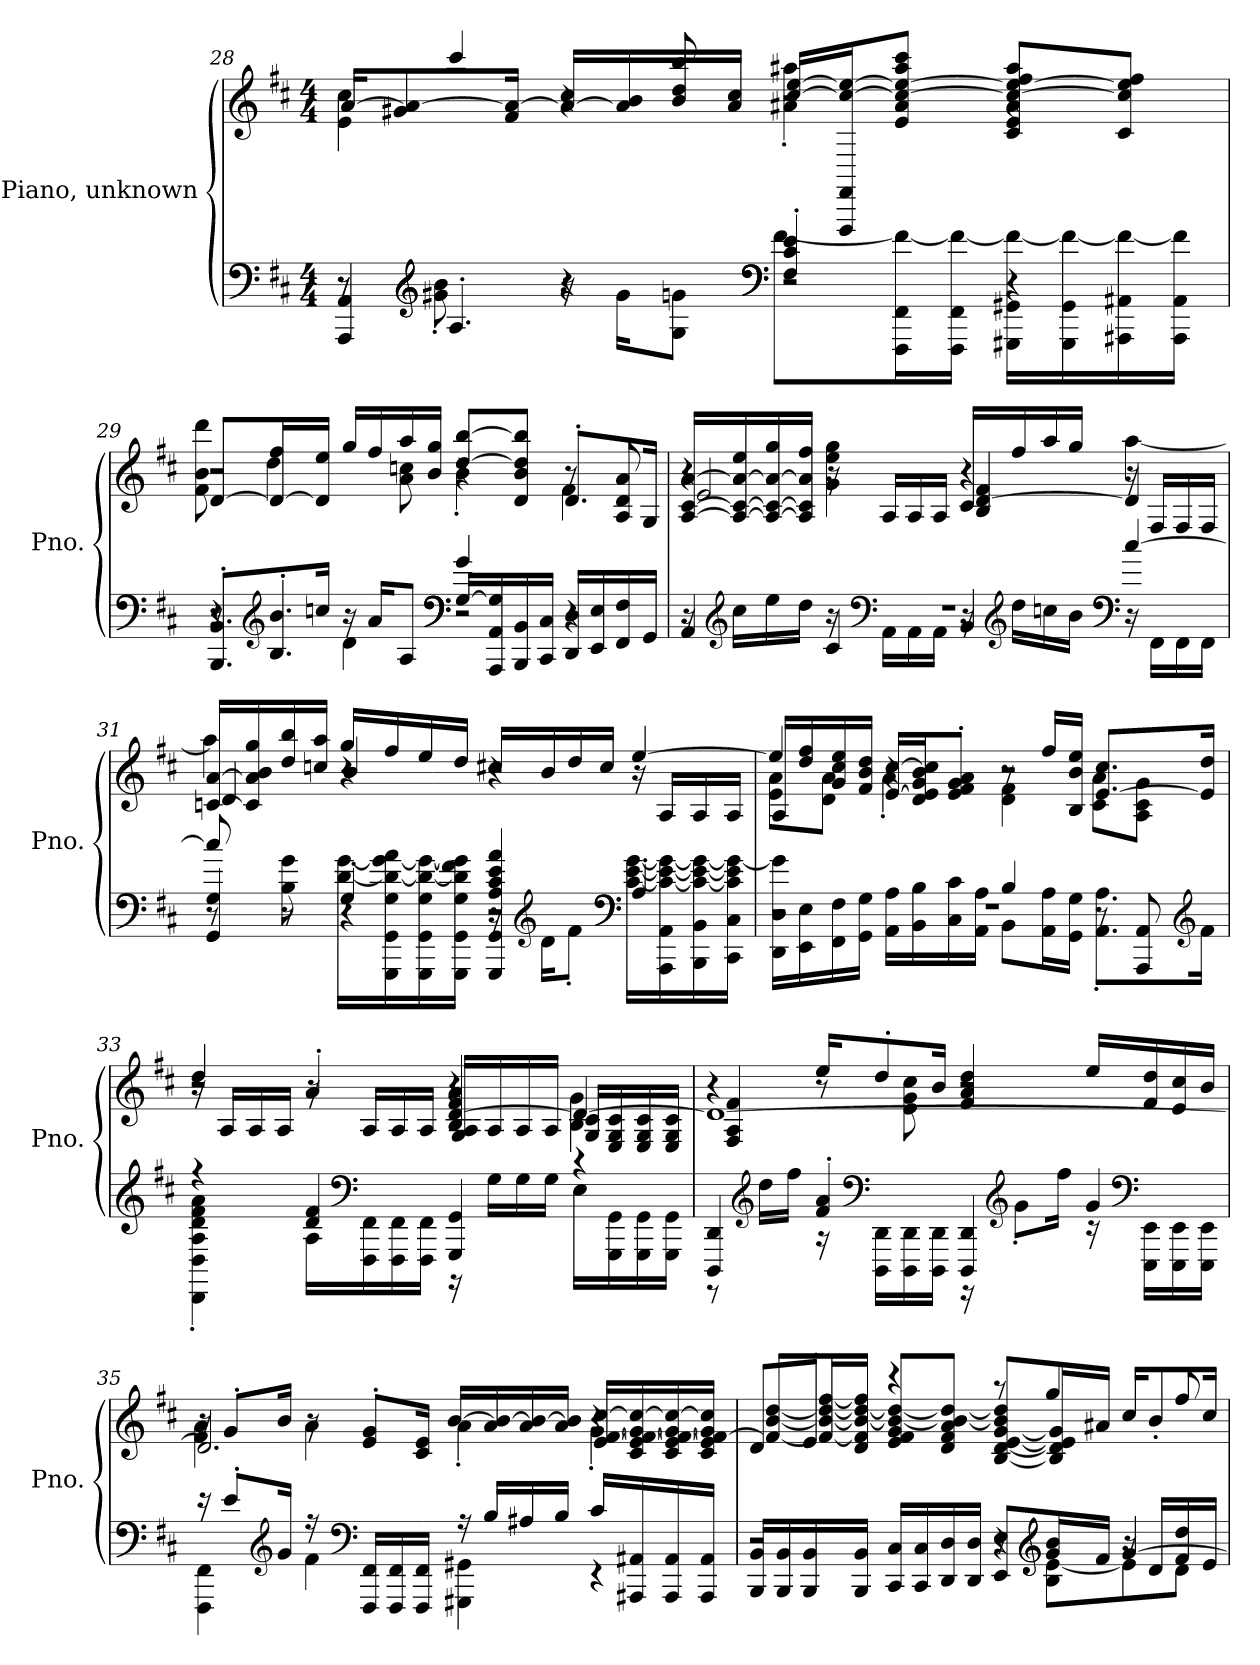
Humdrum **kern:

**kern	**kern
*part1	*part1
*staff2	*staff1
*I"Piano, unknown	*
*I'Pno.	*
!!LO:LB:g=z
*clefF4	*clefG2
*k[f#c#]	*k[f#c#]
*M4/4	*M4/4
=28	=28
*^	*^
*	*^	*	*^
8r	8r	4AAA/ 4AA/	8r	4e\ 4cc#\	[16a/KL
.	.	.	.	.	8g#X/ 8a/_
*clefG2	*	*	*	*	*
4.A'/	8g#X\' 8b\'	.	4ccc#/	.	.
.	.	.	.	.	16f#/ 16a/_Jk
.	16r	4r	.	4r	16a/_ 16cc#/LL
.	16g#\KL	.	.	.	16a/] 16b/
.	8G\ 8gn\J	.	8bb/	.	16b/ 16dd/
.	.	.	.	.	16a/ 16cc#/JJ
*clefF4	*	*	*	*	*
4F#/' 4c#/' 4e/'	[8f#\L	2r	2r	4a#X\' 4aa#X\'	[16cc#/ [16ee/LL
.	.	.	.	.	16FFF#/ 16FF#/ 16cc#/_ 16ee/_J
.	16FFF#\ 16FF#\ 16f#\_L	.	.	.	8e/ 8a#/ 8cc#/_ 8ee/_ 8aa#/ 8ccc#/J
.	16FFF#\ 16FF#\ 16f#\_JJ	.	.	.	.
4r	16GGG#X\ 16GG#X\ 16f#\_LL	.	.	4r	8c#/ 8e/ 8a#/ 8cc#/_ 8ee/_ 8ff#/ 8aa#/L
.	16GGG#\ 16GG#\ 16f#\_	.	.	.	.
.	16AAA#X\ 16AA#X\ 16f#\_	.	.	.	8c#/ 8cc#/] 8ee/] 8ff#/J
.	16AAA#\ 16AA#\ 16f#\]JJ	.	.	.	.
!!LO:LB:g=z	!!	!!
=29	=29	=29	=29	=29	=29
8r	4r	8.BBB/' 8.BB/'L	[8d/L	8f#\ 8b\ 8ddd\	2r
*clefG2	*	*	*	*	*
4.B/' 4.b/'	.	.	16d/_ 16ff#/L	4dd\	.
.	.	16ccn/Jk	16d/] 16ee/JJ	.	.
.	4d\	16r	16gg/LL	.	.
.	.	16a/KL	16ff#/	.	.
.	.	8A/J	16aa/	8a\ 8ccn\	.
.	.	.	16b/ 16gg/JJ	.	.
*clefF4	*	*	*	*	*
4g/	2r	[16G/LL	[8dd/ [8bb/L	4b'\	4r
.	.	16AAA/ 16AA/ 16G/]	.	.	.
.	.	16BBB/ 16BB/	8d/ 8b/ 8dd/] 8bb/]J	.	.
.	.	16CC#/ 16C#/JJ	.	.	.
4r	.	16DD/ 16D/LL	8.d'/L	4f#\	8r
.	.	16EE/ 16E/	.	.	.
.	.	16FF#/ 16F#/	.	.	8A/ 8d/ 8a/
.	.	16GG/JJ	16G/Jk	.	.
!!LO:LB:g=z	!!	!!
=30	=30	=30	=30	=30	=30
1r	16r	4AA/	[16A/ [16c#/ [16a/LL	4r	2e/
*clefG2	*	*	*	*	*
.	16cc#\LL	.	16A/_ 16c#/_ 16a/_ 16ee/	.	.
.	16ee\	.	16A/_ 16c#/_ 16a/_ 16gg/	.	.
.	16dd\JJ	.	16A/] 16c#/] 16a/] 16ff#/JJ	.	.
.	16r	4c#/	16r	4g\ 4ee\ 4gg\	.
*clefF4	*	*	*	*	*
.	16AA\LL	.	16A/LL	.	.
.	16AA\	.	16A/	.	.
.	16AA\JJ	.	16A/JJ	.	.
.	16r	4BB/	16c#/LL	4r	4B/ [4d/ 4f#/
*clefG2	*	*	*	*	*
.	16dd\LL	.	16ff#/	.	.
.	16ccn\	.	16aa/	.	.
.	16b\JJ	.	16gg/JJ	.	.
*clefF4	*	*	*	*	*
.	16r	[4cc/	16r	[4aa\	4d/]
.	16FF#\LL	.	16F#/LL	.	.
.	16FF#\	.	16F#/	.	.
.	16FF#\JJ	.	16F#/JJ	.	.
!!LO:LB:g=z	!!	!!
=31	=31	=31	=31	=31	=31
4GG/ 4G/	8r	8cc/]	[16cn/ [16a/LL	4aa\]	4d/
.	.	.	16c/] 16a/] 16b/ 16gg/	.	.
.	8B\ 8g\	8r	16dd/ 16bb/	.	.
.	.	.	16ccn/ 16aa/JJ	.	.
4G'/	[16d\ [16g\LL	4r	16gg/LL	4r	4b/
.	16GGG\ 16GG\ 16G\ 16d\_ 16g\_ 16a\	.	16ff#/	.	.
.	16GGG\ 16GG\ 16G\ 16d\_ 16g\_	.	16ee/	.	.
.	16GGG\ 16GG\ 16G\ 16d\] 16f#\ 16g\]JJ	.	16dd/JJ	.	.
4GGG/ 4GG/ 4A/ 4c#/ 4e/ 4a/	16r	2r	16cc#X/LL	2r	4r
*clefG2	*	*	*	*	*
.	16d\KL	.	16b/	.	.
.	8f#'\J	.	16dd/	.	.
.	.	.	16cc#/JJ	.	.
*clefF4	*	*	*	*	*
4A'/	[16c#\ [16e\ [16g\LL	.	16r	.	[4ee/
.	16AAA\ 16AA\ 16c#\_ 16e\_ 16g\_	.	16A/LL	.	.
.	16BBB\ 16BB\ 16c#\_ 16e\_ 16g\_	.	16A/	.	.
.	16CC#\ 16C#\ 16c#\] 16e\] 16g\_JJ	.	16A/JJ	.	.
!!LO:PB:g=z	!!	!!
=32	=32	=32	=32	=32	=32
1r	16DD\ 16D\ 16g\]LL	2r	16A/LL	8e\ 8a\L	4ee/]
.	16EE\ 16E\	.	16dd/ 16ff#/	.	.
.	16FF#\ 16F#\	.	16g/ 16cc#/ 16ee/	8d\ 8a\J	.
.	16GG\ 16G\JJ	.	16f#/ 16b/ 16dd/JJ	.	.
.	16AA\ 16A\LL	.	[16e/ [16cc#/LL	4a'\	4r
.	16BB\ 16B\	.	16d/ 16e/] 16g/ 16b/ 16cc#/]J	.	.
.	16C#\ 16c#\	.	8e/' 8f#/' 8g/' 8a/'J	.	.
.	16AA\ 16A\JJ	.	.	.	.
.	8BB\L	4B/	8r	4d\ 4f#\	2r
.	16AA\ 16A\L	.	16ff#/LL	.	.
.	16GG\ 16G\JJ	.	16B/ 16b/ 16ee/JJ	.	.
.	8.AA\' 8.A\'L	8r	[8.e/ 8.cc#/L	8c#\ 8a\L	.
.	.	8AAA/ 8AA/	.	8A\ 8c#\ 8g\J	.
*clefG2	*	*	*	*	*
.	16f#\Jk	.	16e/] 16dd/Jk	.	.
*	*v	*v	*	*	*
!!LO:LB:g=z	!!	!!
=33	=33	=33	=33	=33
4r	4DD\' 4D\' 4A\' 4d\' 4f#\' 4a\'	4dd/	2r	16r
.	.	.	.	16A/LL
.	.	.	.	16A/
.	.	.	.	16A/JJ
4d/ 4f#/	16A\LL	4a'/	.	16r
*clefF4	*	*	*	*
.	16FFF#\ 16FF#\	.	.	16A/LL
.	16FFF#\ 16FF#\	.	.	16A/
.	16FFF#\ 16FF#\JJ	.	.	16A/JJ
4GGG/ 4GG/	16r	4B/ [4d/ 4f#/ 4a/	4r	16G/ 16A/LL
.	16G\LL	.	.	16A/
.	16G\	.	.	16A/
.	16G\JJ	.	.	16A/JJ
4r	16E\LL	4d/_	4B\ 4g\	16G/ 16c#/LL
.	16GGG\ 16GG\	.	.	16E/ 16G/ 16c#/
.	16GGG\ 16GG\	.	.	16E/ 16G/ 16c#/
.	16GGG\ 16GG\JJ	.	.	16E/ 16G/ 16c#/JJ
!!LO:LB:g=z	!!	!!
=34	=34	=34	=34	=34
4DDD/ 4DD/	8r	1d_	4r	4F#/ 4A/ 4f#/
*clefG2	*	*	*	*
.	16dd\LL	.	.	.
.	16ff#\JJ	.	.	.
4f#/' 4a/'	16r	.	8r	16ee/KL
*clefF4	*	*	*	*
.	16DDD\ 16DD\LL	.	.	8dd'/
.	16DDD\ 16DD\	.	8e\ 8g\ 8cc#\	.
.	16DDD\ 16DD\JJ	.	.	16b/Jk
4DDD/ 4DD/	16r	.	2r	4f#/ 4a/ 4dd/
*clefG2	*	*	*	*
.	8g'\L	.	.	.
.	16ff#\Jk	.	.	.
4g/	16r	.	.	16ee/LL
*clefF4	*	*	*	*
.	16EEE\ 16EE\LL	.	.	16f#/ 16dd/
.	16EEE\ 16EE\	.	.	16e/ 16cc#/
.	16EEE\ 16EE\JJ	.	.	16b/JJ
!!LO:LB:g=z	!!	!!
=35	=35	=35	=35	=35
16r	4FFF#\ 4FF#\	2.d/]	4f#\ 4a\	16r
8e'/L	.	.	.	8g'/L
*clefG2	*	*	*	*
16g/Jk	.	.	.	16b/Jk
16r	4f#\	.	4a\	16r
*clefF4	*	*	*	*
16FFF#/ 16FF#/LL	.	.	.	8e/' 8g/'L
16FFF#/ 16FF#/	.	.	.	.
16FFF#/ 16FF#/JJ	.	.	.	16c#/ 16e/Jk
16r	4GGG#X\ 4GG#X\	.	4a'\	[16b/LL
16B/LL	.	.	.	16a/ 16b/_
16A#X/	.	.	.	16a/ 16b/_
16B/JJ	.	.	.	16a/ 16b/]JJ
16c#/LL	4r	4r	4g'\	[16e/ [16f#/ [16cc#/LL
16AAA#X/ 16AA#X/	.	.	.	16c#/ 16e/_ 16f#/_ 16g/ 16cc#/_
16AAA#/ 16AA#/	.	.	.	16c#/ 16e/_ 16f#/_ 16g/ 16cc#/_
16AAA#/ 16AA#/JJ	.	.	.	16c#/ 16e/] 16f#/_ 16g/ 16cc#/]JJ
*	*	*	*v	*v
!!LO:LB:g=z
=36	=36	=36	=36
*	*^	*	*
2r	2r	16BBB/ 16BB/LL	8d/L	8f#/_ [8b/ [8dd/L
.	.	16BBB/ 16BB/	.	.
.	.	16BBB/ 16BB/	8e'/J	16f#/_ 16b/_ 16dd/_ [16ff#/L
.	.	16BBB/ 16BB/JJ	.	16d/ 16f#/] 16b/_ 16dd/_ 16ff#/]JJ
.	.	16CC#/ 16C#/LL	4r	8e/ 8f#/ 8g/ 8b/_ 8dd/_L
.	.	16CC#/ 16C#/	.	.
.	.	16DD/ 16D/	.	8d/ 8f#/ 8a/ 8b/_ 8dd/_J
.	.	16DD/ 16D/JJ	.	.
4r	8r	8EE/ 8E/L	8r	[8B/ [8d/ [8e/ [8g/ 8b/] 8dd/]L
*clefG2	*	*	*	*
.	8B\ [8e\L	16g/ 16b/L	4gg/	16B/] 16d/] 16e/] 16g/]L
.	.	16f#/JJ	.	16a#X/JJ
[4g/	8e\]	16r	.	16cc#/KL
.	.	16d/LL	.	8b'/
.	8d\J	16f#/ 16dd/	8ff#/	.
.	.	16e/JJ	.	16cc#/Jk
*v	*v	*v	*	*
*	*v	*v
=	=
*-	*-
